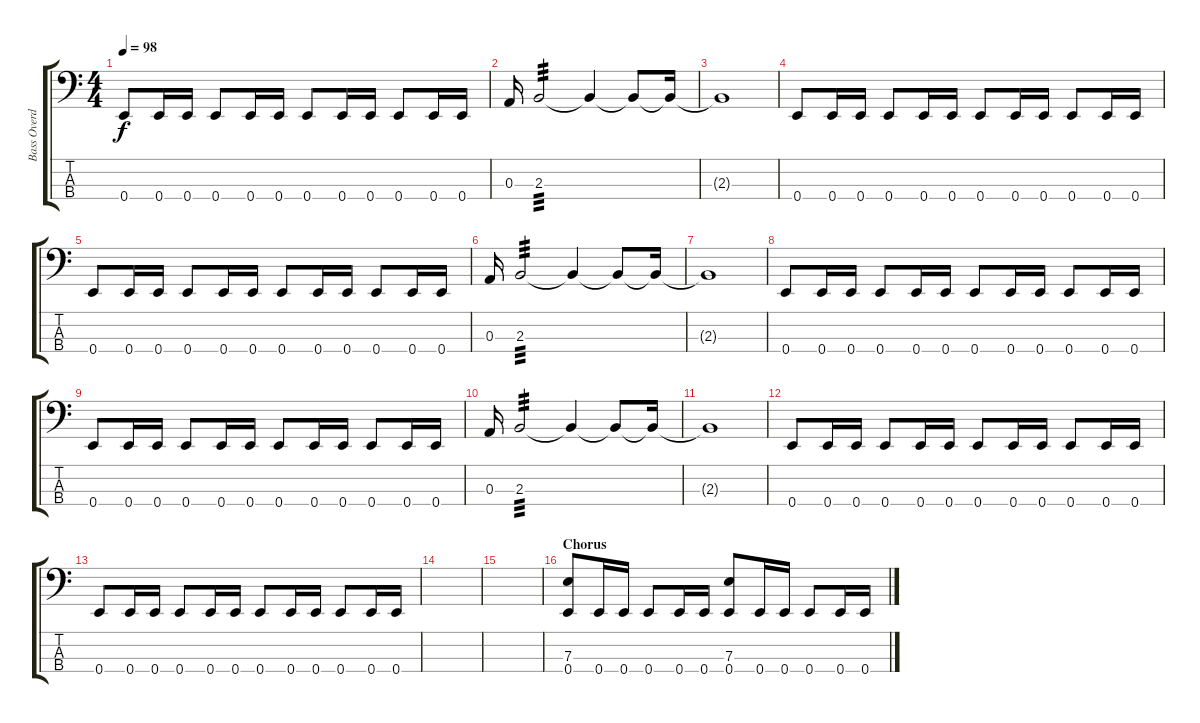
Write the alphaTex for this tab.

\track ("Bass Overdub" "Bass Overd") {instrument overdrivenguitar}
\staff {score tabs}
\tuning (G2 D2 A1 E1) {hide}
\ts (4 4)
\tempo 98
\clef f4
\ks c
0.4.8{dy f} 0.4.16 0.4.16 0.4.8 0.4.16 0.4.16 0.4.8 0.4.16 0.4.16 0.4.8 0.4.16 0.4.16 |
0.3.16 2.3.2{tp 3} 2.3{t}.4 2.3{t}.8 2.3{t}.16 |
2.3{t}.1 |
0.4.8 0.4.16 0.4.16 0.4.8 0.4.16 0.4.16 0.4.8 0.4.16 0.4.16 0.4.8 0.4.16 0.4.16 |
0.4.8 0.4.16 0.4.16 0.4.8 0.4.16 0.4.16 0.4.8 0.4.16 0.4.16 0.4.8 0.4.16 0.4.16 |
0.3.16 2.3.2{tp 3} 2.3{t}.4 2.3{t}.8 2.3{t}.16 |
2.3{t}.1 |
0.4.8 0.4.16 0.4.16 0.4.8 0.4.16 0.4.16 0.4.8 0.4.16 0.4.16 0.4.8 0.4.16 0.4.16 |
0.4.8 0.4.16 0.4.16 0.4.8 0.4.16 0.4.16 0.4.8 0.4.16 0.4.16 0.4.8 0.4.16 0.4.16 |
0.3.16 2.3.2{tp 3} 2.3{t}.4 2.3{t}.8 2.3{t}.16 |
2.3{t}.1 |
0.4.8 0.4.16 0.4.16 0.4.8 0.4.16 0.4.16 0.4.8 0.4.16 0.4.16 0.4.8 0.4.16 0.4.16 |
0.4.8 0.4.16 0.4.16 0.4.8 0.4.16 0.4.16 0.4.8 0.4.16 0.4.16 0.4.8 0.4.16 0.4.16 |
|
|
\section ("" "Chorus")
(7.3 0.4).8 0.4.16 0.4.16 0.4.8 0.4.16 0.4.16 (7.3 0.4).8 0.4.16 0.4.16 0.4.8 0.4.16 0.4.16
